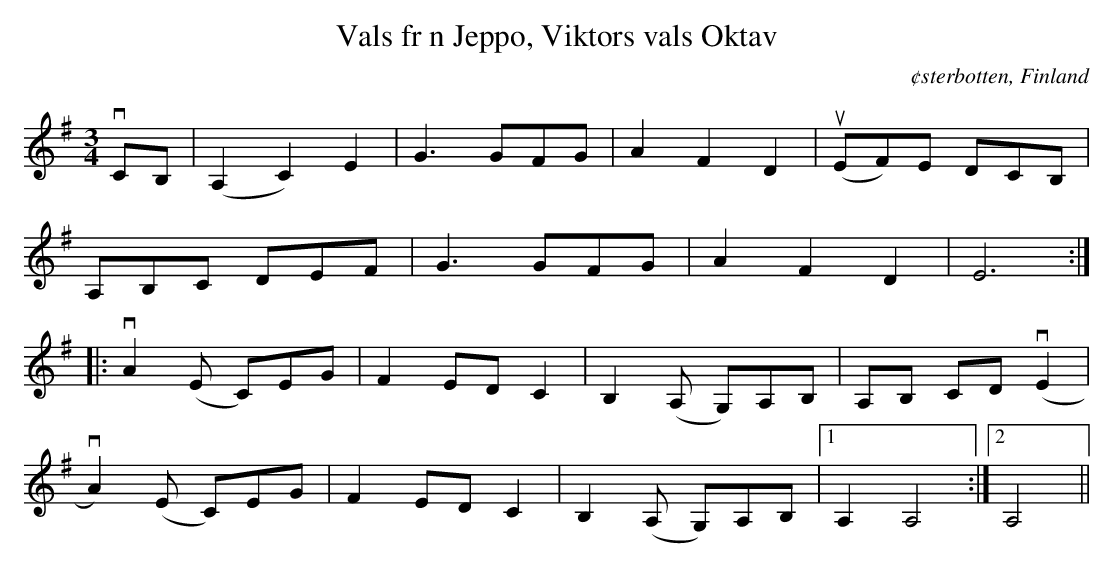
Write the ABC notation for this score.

X:1
T:Vals fr n Jeppo, Viktors vals Oktav
O:¢sterbotten, Finland
M:3/4
L:1/8
K:Ador
vCB, | (A,2 C2) E2 | G3/1GFG | A2 F2 D2 | u(EF)E DCB, |
      A,B,C DEF  | G3/1GFG | A2 F2 D2 | E6:|
|: vA2(E C)EG | F2 EDC2 | B,2(A, G,)A,B, | A,B, CD (vE2 |
   vA2)(E C)EG | F2 EDC2 | B,2(A, G,)A,B, |1 A,2 A,4 :|2 A,4 ||
